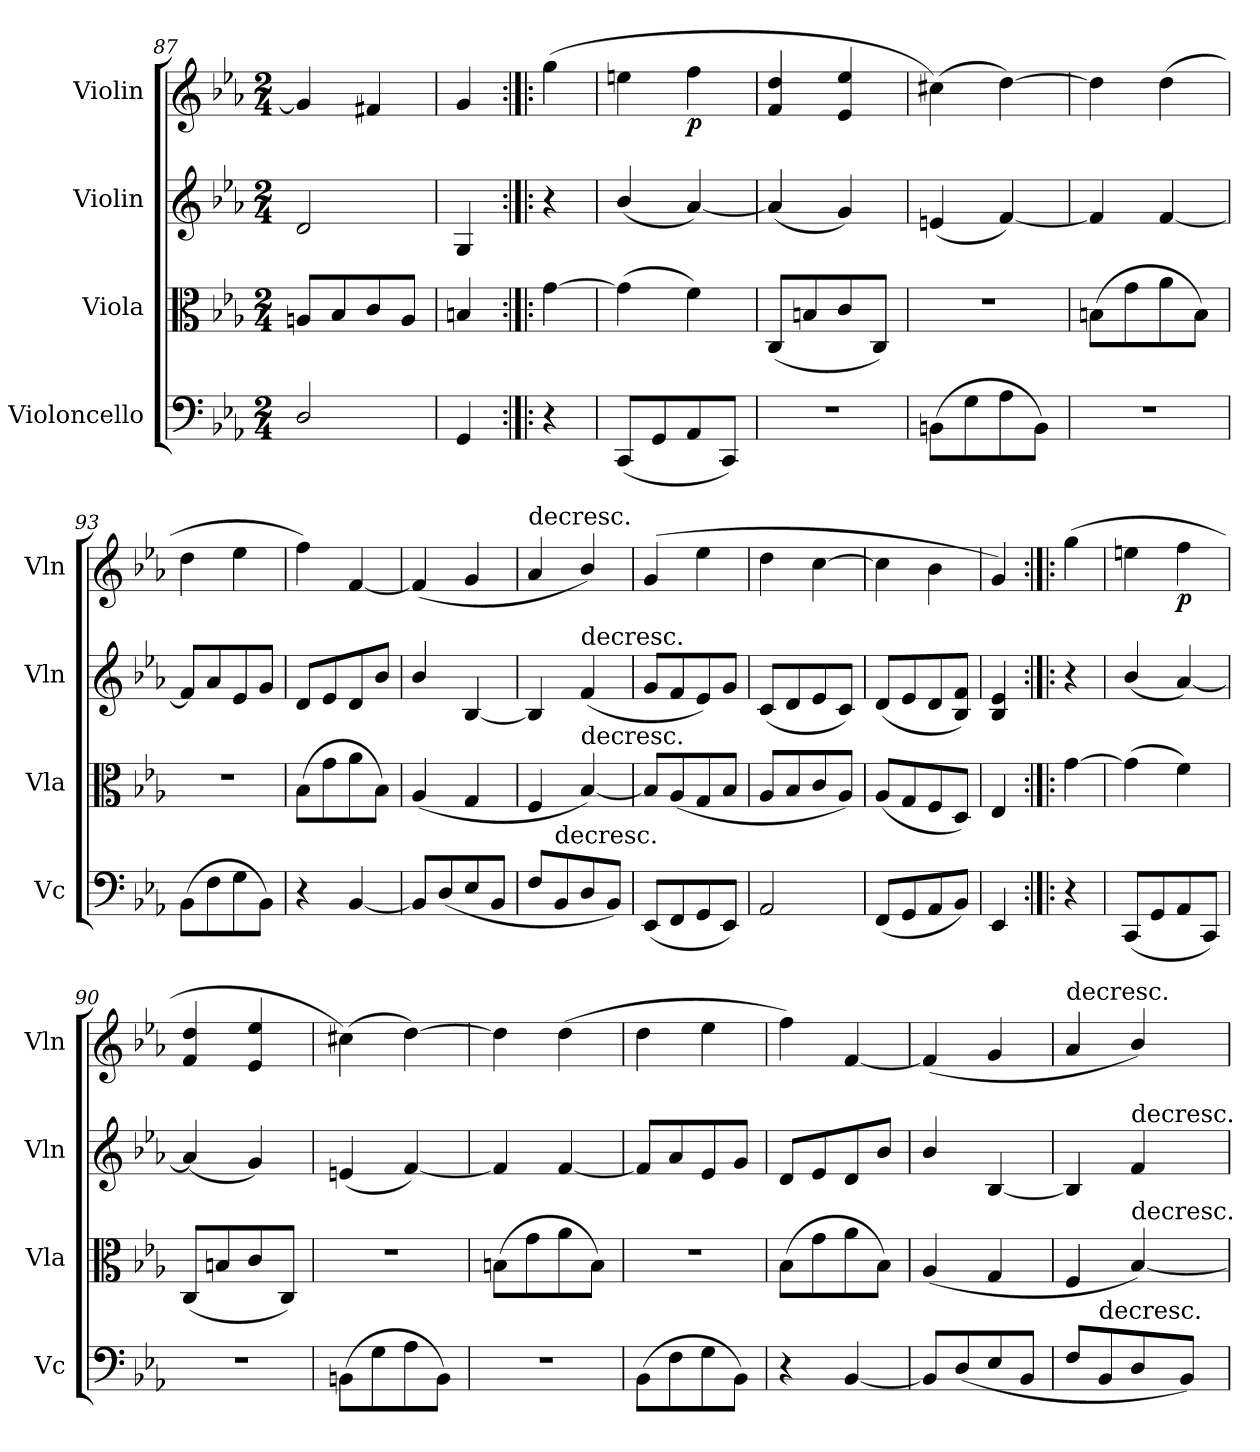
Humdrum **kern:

**kern	**kern	**kern	**kern	**dynam
*part4	*part3	*part2	*part1	*part1
*staff4	*staff3	*staff2	*staff1	*staff1
*I"Violoncello	*I"Viola	*I"Violin	*I"Violin	*
*I'Vc	*I'Vla	*I'Vln	*I'Vln	*
*clefF4	*clefC3	*clefG2	*clefG2	*
*k[b-e-a-]	*k[b-e-a-]	*k[b-e-a-]	*k[b-e-a-]	*
*E-:	*E-:	*E-:	*E-:	*
*M2/4	*M2/4	*M2/4	*M2/4	*
=87	=87	=87	=87	=87
2D/	8An/L	2d/	4g/]	.
.	8B-/	.	.	.
.	8c/	.	4f#X/	.
.	8A/J	.	.	.
=88	=88	=88	=88	=88
4GG/	4Bn/	4G/	4g/	.
=:|!|:	=:|!|:	=:|!|:	=:|!|:	=:|!|:
4r	[4g\	4r	(4gg\	.
=89	=89	=89	=89	=89
(8CC/L	(4g\]	(4b-/	4een\	.
8GG/	.	.	.	.
8AA-/	4f\)	[4a-/)	4ff\	p
8CC/J)	.	.	.	.
=90	=90	=90	=90	=90
2r	(8C/L	(4a-/]	4f/ 4dd/	.
.	8Bn/	.	.	.
.	8c/	4g/)	4e-/ 4ee-/	.
.	8C/J)	.	.	.
=91	=91	=91	=91	=91
(8BBn\L	2r	(4en/	(4cc#X\)	.
8G\	.	.	.	.
8A-\	.	[4f/)	[4dd\)	.
8BB\J)	.	.	.	.
=92	=92	=92	=92	=92
2r	(8Bn\L	4f/]	4dd\]	.
.	8g\	.	.	.
.	8a-\	[4f/	(4dd\	.
.	8B\J)	.	.	.
=93	=93	=93	=93	=93
(8BB-\L	2r	8f/L]	4dd\	.
8F\	.	8a-/	.	.
8G\	.	8e-/	4ee-\	.
8BB-\J)	.	8g/J	.	.
=94	=94	=94	=94	=94
4r	(8B-\L	8d/L	4ff\)	.
.	8g\	8e-/	.	.
[4BB-/	8a-\	8d/	[4f/	.
.	8B-\J)	8b-/J	.	.
=95	=95	=95	=95	=95
8BB-/L]	(4A-/	4b-/	(4f/]	.
(8D/	.	.	.	.
8E-/	4G/	[4B-/	4g/	.
8BB-/J	.	.	.	.
=96	=96	=96	=96	=96
!	!	!	!LO:TX:t=decresc.	!
8F/L	4F/	4B-/]	4a-/	.
!LO:TX:t=decresc.	!	!	!	!
8BB-/	.	.	.	.
!	!	!LO:TX:t=decresc.	!	!
!	!LO:TX:t=decresc.	!	!	!
8D/	[4B-/)	(4f/	4b-/)	.
8BB-/J)	.	.	.	.
=97	=97	=97	=97	=97
(8EE-/L	8B-/L]	8g/L	(4g/	.
8FF/	(8A-/	8f/	.	.
8GG/	8G/	8e-/)	4ee-\	.
8EE-/J)	8B-/J	8g/J	.	.
=98	=98	=98	=98	=98
2AA-/	8A-/L	(8c/L	4dd\	.
.	8B-/	8d/	.	.
.	8c/	8e-/	[4cc\	.
.	8A-/J)	8c/J)	.	.
=99	=99	=99	=99	=99
(8FF/L	(8A-/L	(8d/L	4cc\]	.
8GG/	8G/	8e-/	.	.
8AA-/	8F/	8d/	4b-\	.
8BB-/J)	8D/J)	8B-/ 8f/J)	.	.
=100	=100	=100	=100	=100
4EE-/	4E-/	4B-/ 4e-/	4g/)	.
=:|!|:	=:|!|:	=:|!|:	=:|!|:	=:|!|:
4r	[4g\	4r	(4gg\	.
=89	=89	=89	=89	=89
(8CC/L	(4g\]	(4b-/	4een\	.
8GG/	.	.	.	.
8AA-/	4f\)	[4a-/)	4ff\	p
8CC/J)	.	.	.	.
=90	=90	=90	=90	=90
2r	(8C/L	(4a-/]	4f/ 4dd/	.
.	8Bn/	.	.	.
.	8c/	4g/)	4e-/ 4ee-/	.
.	8C/J)	.	.	.
=91	=91	=91	=91	=91
(8BBn\L	2r	(4en/	(4cc#X\)	.
8G\	.	.	.	.
8A-\	.	[4f/)	[4dd\)	.
8BB\J)	.	.	.	.
=92	=92	=92	=92	=92
2r	(8Bn\L	4f/]	4dd\]	.
.	8g\	.	.	.
.	8a-\	[4f/	(4dd\	.
.	8B\J)	.	.	.
=93	=93	=93	=93	=93
(8BB-\L	2r	8f/L]	4dd\	.
8F\	.	8a-/	.	.
8G\	.	8e-/	4ee-\	.
8BB-\J)	.	8g/J	.	.
=94	=94	=94	=94	=94
4r	(8B-\L	8d/L	4ff\)	.
.	8g\	8e-/	.	.
[4BB-/	8a-\	8d/	[4f/	.
.	8B-\J)	8b-/J	.	.
=95	=95	=95	=95	=95
8BB-/L]	(4A-/	4b-/	(4f/]	.
(8D/	.	.	.	.
8E-/	4G/	[4B-/	4g/	.
8BB-/J	.	.	.	.
=96	=96	=96	=96	=96
!	!	!	!LO:TX:t=decresc.	!
8F/L	4F/	4B-/]	4a-/	.
!LO:TX:t=decresc.	!	!	!	!
8BB-/	.	.	.	.
!	!	!LO:TX:t=decresc.	!	!
!	!LO:TX:t=decresc.	!	!	!
8D/	[4B-/)	4f/	4b-/)	.
8BB-/J)	.	.	.	.
=	=	=	=	=
*-	*-	*-	*-	*-
